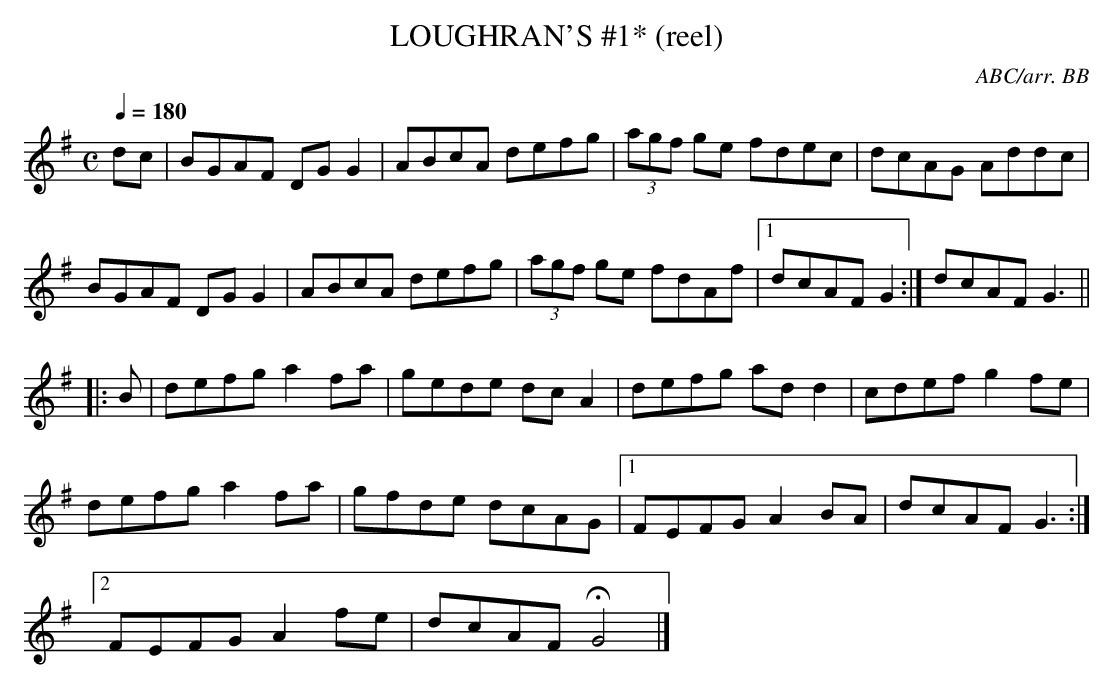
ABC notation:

X:1
T:LOUGHRAN'S #1* (reel)
C:ABC/arr. BB
Q:1/4=180
L:1/8
M:C
K:G
dc|BGAF DGG2|ABcA defg|(3agf ge fdec|dcAG Addc|
BGAF DGG2|ABcA defg|(3agf ge fdAf|1 dcAF G2:|\
2 dcAF G3||
|:B|defg a2fa|gede dcA2|defg add2|cdef g2fe|
defg a2fa|gfde dcAG|1 FEFG A2BA|dcAF G3:|
[2 FEFG A2fe|dcAF HG4|]
